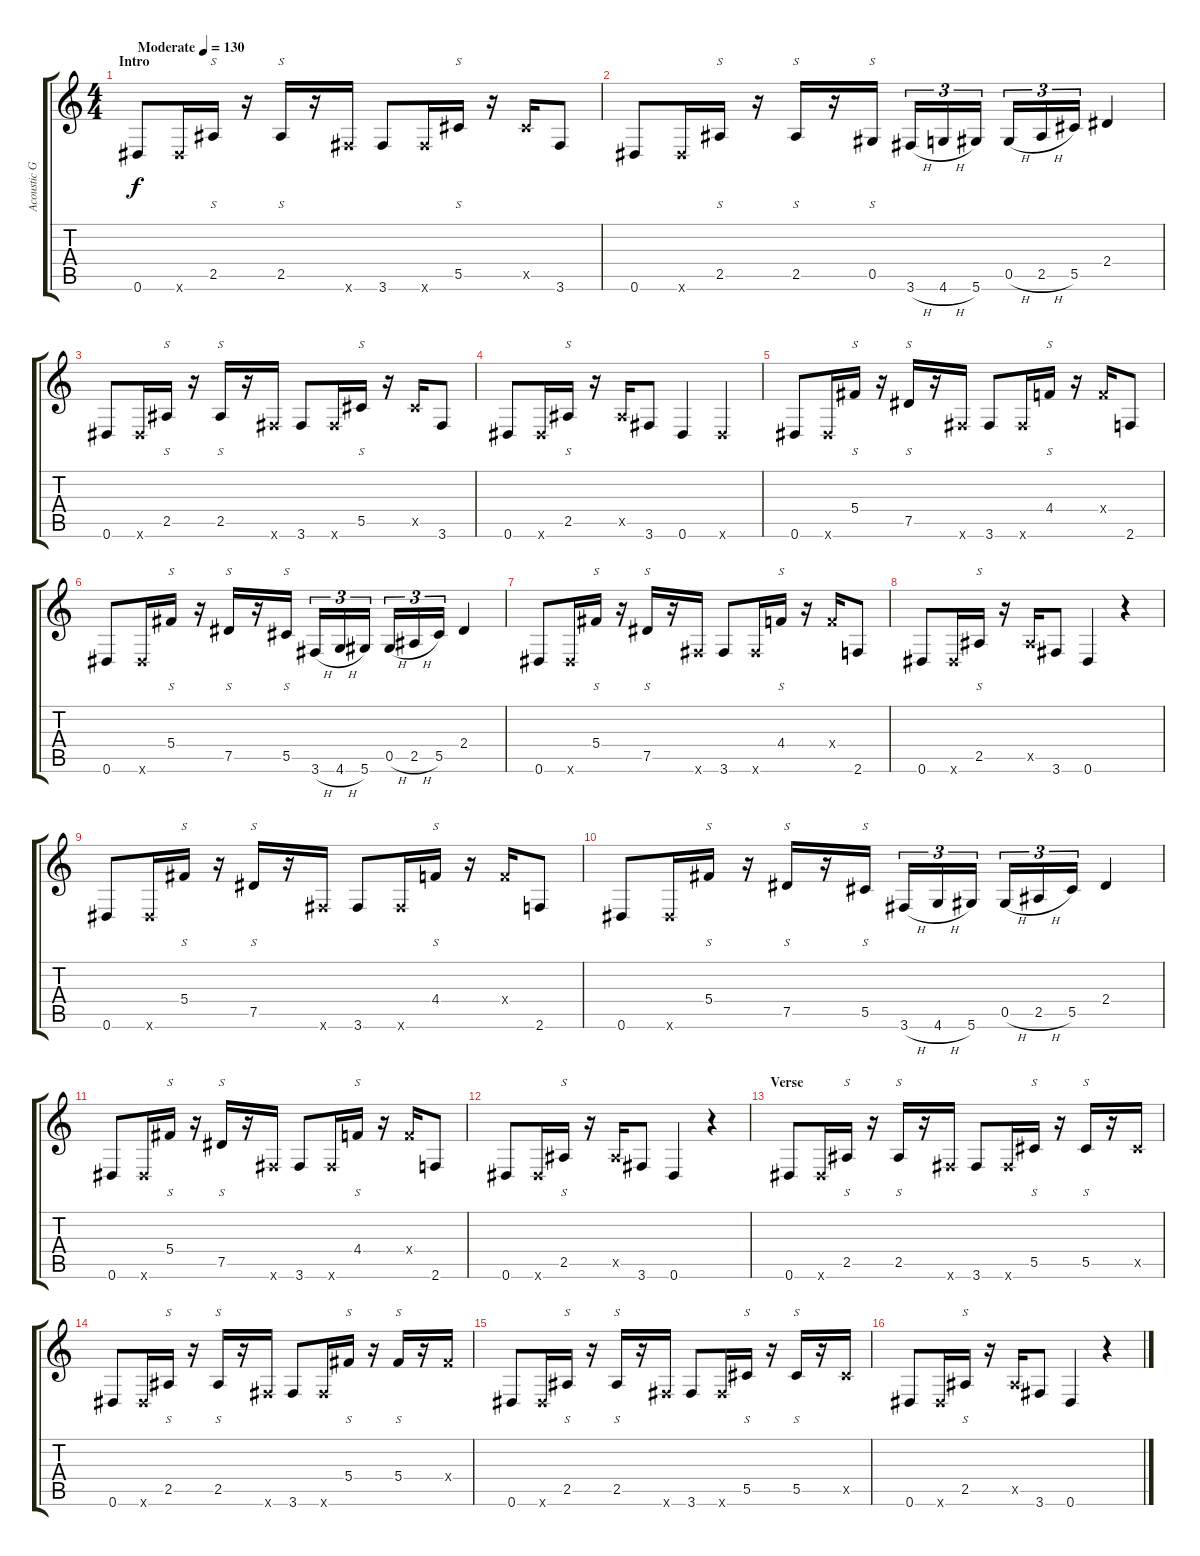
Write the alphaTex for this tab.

\track ("Acoustic Guitar" "Acoustic G") {instrument acousticguitarsteel}
\staff {score tabs}
\tuning (Eb4 Bb3 Gb3 Db3 Ab2 Eb2) {hide}
\ts (4 4)
\section ("" "Intro")
\tempo (130 "Moderate")
\clef g2
\ks c
0.6.8{dy f instrument acousticguitarsteel} 0.6{x}.16 2.5.16{s} r.16 2.5.16{s} r.16 3.6{x}.16 3.6.8 3.6{x}.16 5.5.16{s} r.16 5.5{x}.16 3.6.8 |
0.6.8 0.6{x}.16 2.5.16{s} r.16 2.5.16{s} r.16 0.5.16{s} 3.6{h}.16{tu (3 2)} 4.6{h}.16{tu (3 2)} 5.6.16{tu (3 2)} 0.5{h}.16{tu (3 2)} 2.5{h}.16{tu (3 2)} 5.5.16{tu (3 2)} 2.4.4 |
0.6.8 0.6{x}.16 2.5.16{s} r.16 2.5.16{s} r.16 3.6{x}.16 3.6.8 3.6{x}.16 5.5.16{s} r.16 5.5{x}.16 3.6.8 |
0.6.8 0.6{x}.16 2.5.16{s} r.16 2.5{x}.16 3.6.8 0.6.4 0.6{x}.4 |
0.6.8 0.6{x}.16 5.4.16{s} r.16 7.5.16{s} r.16 3.6{x}.16 3.6.8 3.6{x}.16 4.4.16{s} r.16 4.4{x}.16 2.6.8 |
0.6.8 0.6{x}.16 5.4.16{s} r.16 7.5.16{s} r.16 5.5.16{s} 3.6{h}.16{tu (3 2)} 4.6{h}.16{tu (3 2)} 5.6.16{tu (3 2)} 0.5{h}.16{tu (3 2)} 2.5{h}.16{tu (3 2)} 5.5.16{tu (3 2)} 2.4.4 |
0.6.8 0.6{x}.16 5.4.16{s} r.16 7.5.16{s} r.16 3.6{x}.16 3.6.8 3.6{x}.16 4.4.16{s} r.16 4.4{x}.16 2.6.8 |
0.6.8 0.6{x}.16 2.5.16{s} r.16 2.5{x}.16 3.6.8 0.6.4 r.4 |
0.6.8 0.6{x}.16 5.4.16{s} r.16 7.5.16{s} r.16 3.6{x}.16 3.6.8 3.6{x}.16 4.4.16{s} r.16 4.4{x}.16 2.6.8 |
0.6.8 0.6{x}.16 5.4.16{s} r.16 7.5.16{s} r.16 5.5.16{s} 3.6{h}.16{tu (3 2)} 4.6{h}.16{tu (3 2)} 5.6.16{tu (3 2)} 0.5{h}.16{tu (3 2)} 2.5{h}.16{tu (3 2)} 5.5.16{tu (3 2)} 2.4.4 |
0.6.8 0.6{x}.16 5.4.16{s} r.16 7.5.16{s} r.16 3.6{x}.16 3.6.8 3.6{x}.16 4.4.16{s} r.16 4.4{x}.16 2.6.8 |
0.6.8 0.6{x}.16 2.5.16{s} r.16 2.5{x}.16 3.6.8 0.6.4 r.4 |
\section ("" "Verse")
0.6.8 0.6{x}.16 2.5.16{s} r.16 2.5.16{s} r.16 3.6{x}.16 3.6.8 3.6{x}.16 5.5.16{s} r.16 5.5.16{s} r.16 5.5{x}.16 |
0.6.8 0.6{x}.16 2.5.16{s} r.16 2.5.16{s} r.16 3.6{x}.16 3.6.8 3.6{x}.16 5.4.16{s} r.16 5.4.16{s} r.16 5.4{x}.16 |
0.6.8 0.6{x}.16 2.5.16{s} r.16 2.5.16{s} r.16 3.6{x}.16 3.6.8 3.6{x}.16 5.5.16{s} r.16 5.5.16{s} r.16 5.5{x}.16 |
0.6.8 0.6{x}.16 2.5.16{s} r.16 2.5{x}.16 3.6.8 0.6.4 r.4
